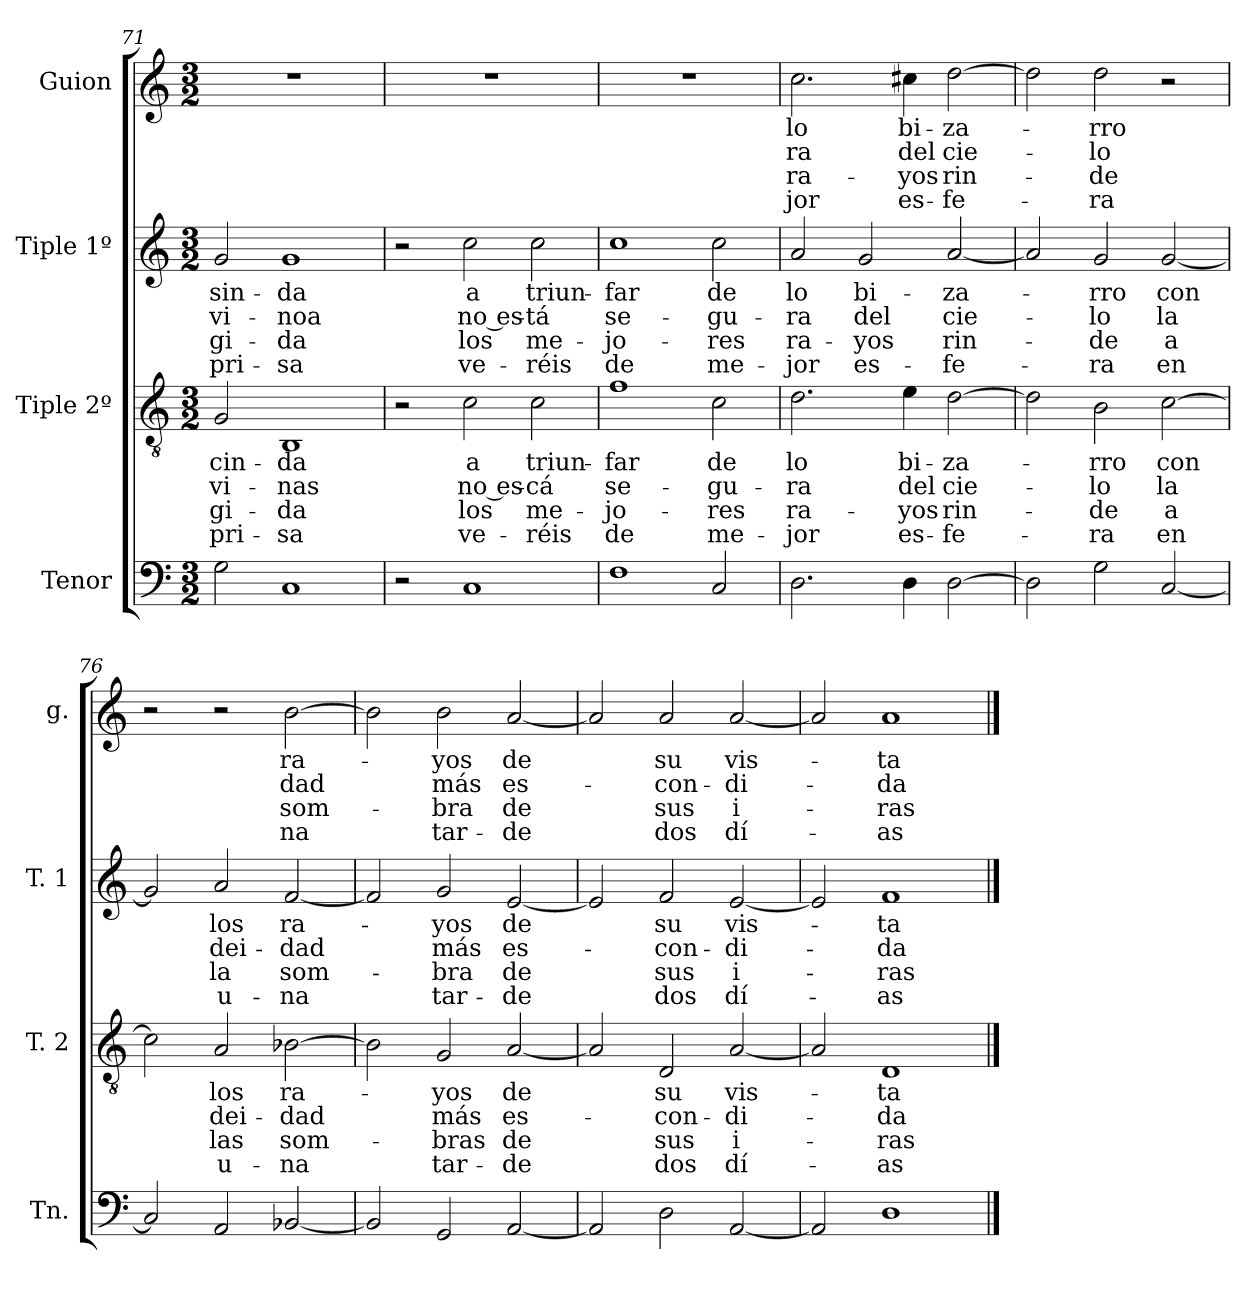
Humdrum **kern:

**kern	**kern	**text	**text	**text	**text	**kern	**text	**text	**text	**text	**kern	**text	**text	**text	**text
*part4	*part3	*part3	*part3	*part3	*part3	*part2	*part2	*part2	*part2	*part2	*part1	*part1	*part1	*part1	*part1
*staff4	*staff3	*staff3	*staff3	*staff3	*staff3	*staff2	*staff2	*staff2	*staff2	*staff2	*staff1	*staff1	*staff1	*staff1	*staff1
*I"Tenor	*I"Tiple 2º	*	*	*	*	*I"Tiple 1º	*	*	*	*	*I"Guion	*	*	*	*
*I'Tn.	*I'T. 2	*	*	*	*	*I'T. 1	*	*	*	*	*I'g.	*	*	*	*
*clefF4	*clefGv2	*	*	*	*	*clefG2	*	*	*	*	*clefG2	*	*	*	*
*M3/2	*M3/2	*	*	*	*	*M3/2	*	*	*	*	*M3/2	*	*	*	*
=71	=71	=71	=71	=71	=71	=71	=71	=71	=71	=71	=71	=71	=71	=71	=71
2G	2G	-cin-	-vi-	-gi-	-pri-	2g	-sin-	-vi-	-gi-	-pri-	1.r	.	.	.	.
1C	1BB	-da	-nas	-da	-sa	1g	-da	-noa	-da	-sa	.	.	.	.	.
=72	=72	=72	=72	=72	=72	=72	=72	=72	=72	=72	=72	=72	=72	=72	=72
2r	2r	.	.	.	.	2r	.	.	.	.	1.r	.	.	.	.
1C	2c	a	no es-	los	ve-	2cc	a	no es-	los	ve-	.	.	.	.	.
.	2c	triun-	-cá	me-	-réis	2cc	triun-	-tá	me-	-réis	.	.	.	.	.
=73	=73	=73	=73	=73	=73	=73	=73	=73	=73	=73	=73	=73	=73	=73	=73
1F	1f	-far	se-	-jo-	de	1cc	-far	se-	-jo-	de	1.r	.	.	.	.
2C	2c	de	-gu-	-res	me-	2cc	de	-gu-	-res	me-	.	.	.	.	.
=74	=74	=74	=74	=74	=74	=74	=74	=74	=74	=74	=74	=74	=74	=74	=74
2.D	2.d	lo	-ra	ra-	-jor	2a	lo	-ra	ra-	-jor	2.cc	lo	-ra	ra-	-jor
.	.	.	.	.	.	2g	bi-	del	-yos	es-	.	.	.	.	.
4D	4e	bi-	del	-yos	es-	.	.	.	.	.	4cc#X	bi-	del	-yos	es-
[2D	[2d	-za-	cie-	rin-	-fe-	[2a	-za-	cie-	rin-	-fe-	[2dd	-za-	cie-	rin-	-fe-
=75	=75	=75	=75	=75	=75	=75	=75	=75	=75	=75	=75	=75	=75	=75	=75
2D]	2d]	.	.	.	.	2a]	.	.	.	.	2dd]	.	.	.	.
2G	2B	-rro	-lo	-de	-ra	2g	-rro	-lo	-de	-ra	2dd	-rro	-lo	-de	-ra
[2C	[2c	con	la	a	en	[2g	con	la	a	en	2r	.	.	.	.
=76	=76	=76	=76	=76	=76	=76	=76	=76	=76	=76	=76	=76	=76	=76	=76
2C]	2c]	.	.	.	.	2g]	.	.	.	.	2r	.	.	.	.
2AA	2A	los	dei-	las	u-	2a	los	dei-	la	u-	2r	.	.	.	.
[2BB-X	[2B-X	ra-	-dad	som-	-na	[2f	ra-	-dad	som-	-na	[2b	ra-	-dad	som-	-na
=77	=77	=77	=77	=77	=77	=77	=77	=77	=77	=77	=77	=77	=77	=77	=77
2BB-]	2B-]	.	.	.	.	2f]	.	.	.	.	2b]	.	.	.	.
2GG	2G	-yos	más	-bras	tar-	2g	-yos	más	-bra	tar-	2b	-yos	más	-bra	tar-
[2AA	[2A	de	es-	de	-de	[2e	de	es-	de	-de	[2a	de	es-	de	-de
=78	=78	=78	=78	=78	=78	=78	=78	=78	=78	=78	=78	=78	=78	=78	=78
2AA]	2A]	.	.	.	.	2e]	.	.	.	.	2a]	.	.	.	.
2D	2D	su	-con-	sus	dos	2f	su	-con-	sus	dos	2a	su	-con-	sus	dos
[2AA	[2A	vis-	-di-	i-	dí-	[2e	vis-	-di-	i-	dí-	[2a	vis-	-di-	i-	dí-
=79	=79	=79	=79	=79	=79	=79	=79	=79	=79	=79	=79	=79	=79	=79	=79
2AA]	2A]	.	.	.	.	2e]	.	.	.	.	2a]	.	.	.	.
1D	1D	-ta	-da	-ras	-as	1f	-ta	-da	-ras	-as	1a	-ta	-da	-ras	-as
==	==	==	==	==	==	==	==	==	==	==	==	==	==	==	==
*-	*-	*-	*-	*-	*-	*-	*-	*-	*-	*-	*-	*-	*-	*-	*-
